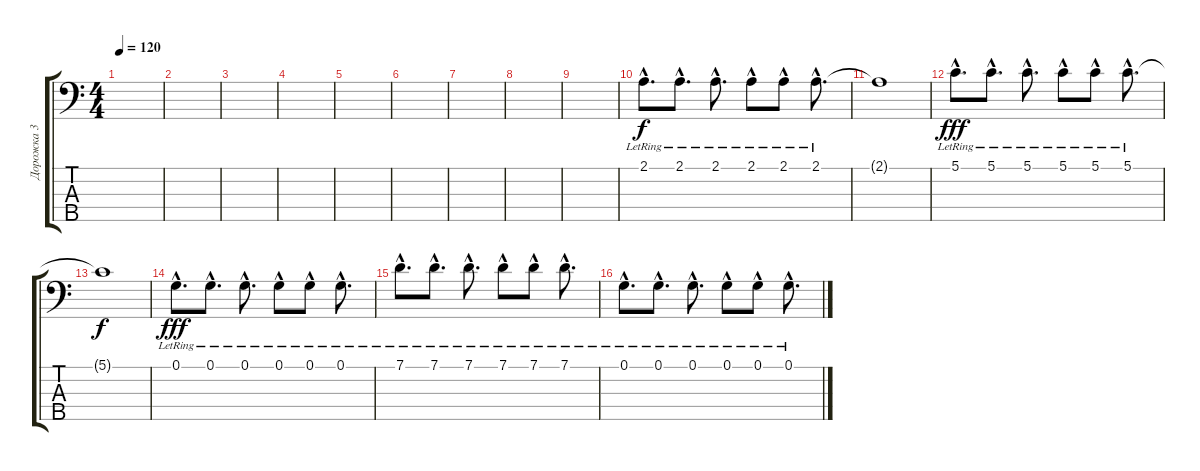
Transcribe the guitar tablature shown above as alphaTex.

\track ("Дорожка 3" "Дорожка 3") {instrument electricbassfinger}
\staff {score tabs}
\tuning (G2 D2 A1 E1 B0) {hide}
\ts (4 4)
\tempo 120
\clef f4
\ks c
|
|
|
|
|
|
|
|
|
2.1{hac lr}.8{d} 2.1{hac lr}.8{d} 2.1{hac lr}.8{d} 2.1{hac lr}.8 2.1{hac lr}.8 2.1{hac lr}.8{d} |
2.1{t}.1{dy f} |
5.1{hac lr}.8{d dy fff} 5.1{hac lr}.8{d} 5.1{hac lr}.8{d} 5.1{hac lr}.8 5.1{hac lr}.8 5.1{hac lr}.8{d} |
5.1{t}.1{dy f} |
0.1{hac lr}.8{d dy fff} 0.1{hac lr}.8{d} 0.1{hac lr}.8{d} 0.1{hac lr}.8 0.1{hac lr}.8 0.1{hac lr}.8{d} |
7.1{hac lr}.8{d} 7.1{hac lr}.8{d} 7.1{hac lr}.8{d} 7.1{hac lr}.8 7.1{hac lr}.8 7.1{hac lr}.8{d} |
0.1{hac lr}.8{d} 0.1{hac lr}.8{d} 0.1{hac lr}.8{d} 0.1{hac lr}.8 0.1{hac lr}.8 0.1{hac lr}.8{d}
